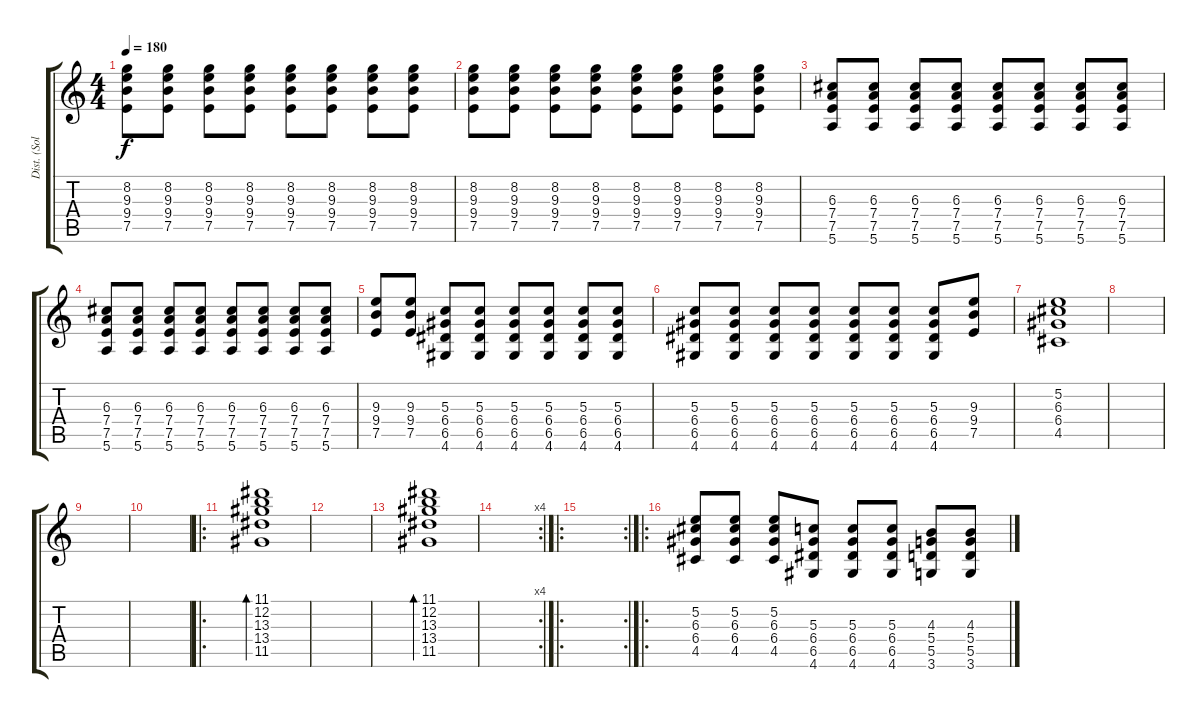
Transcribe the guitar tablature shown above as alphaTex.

\track ("Dist. (Solo)" "Dist. (Sol") {instrument distortionguitar}
\staff {score tabs}
\tuning (E4 B3 G3 D3 A2 E2) {hide}
\ts (4 4)
\tempo 180
\clef g2
\ks c
(8.2 9.3 9.4 7.5).8{dy f} (8.2 9.3 9.4 7.5).8 (8.2 9.3 9.4 7.5).8 (8.2 9.3 9.4 7.5).8 (8.2 9.3 9.4 7.5).8 (8.2 9.3 9.4 7.5).8 (8.2 9.3 9.4 7.5).8 (8.2 9.3 9.4 7.5).8 |
(8.2 9.3 9.4 7.5).8 (8.2 9.3 9.4 7.5).8 (8.2 9.3 9.4 7.5).8 (8.2 9.3 9.4 7.5).8 (8.2 9.3 9.4 7.5).8 (8.2 9.3 9.4 7.5).8 (8.2 9.3 9.4 7.5).8 (8.2 9.3 9.4 7.5).8 |
(6.3 7.4 7.5 5.6).8 (6.3 7.4 7.5 5.6).8 (6.3 7.4 7.5 5.6).8 (6.3 7.4 7.5 5.6).8 (6.3 7.4 7.5 5.6).8 (6.3 7.4 7.5 5.6).8 (6.3 7.4 7.5 5.6).8 (6.3 7.4 7.5 5.6).8 |
(6.3 7.4 7.5 5.6).8 (6.3 7.4 7.5 5.6).8 (6.3 7.4 7.5 5.6).8 (6.3 7.4 7.5 5.6).8 (6.3 7.4 7.5 5.6).8 (6.3 7.4 7.5 5.6).8 (6.3 7.4 7.5 5.6).8 (6.3 7.4 7.5 5.6).8 |
(9.3 9.4 7.5).8 (9.3 9.4 7.5).8 (5.3 6.4 6.5 4.6).8 (5.3 6.4 6.5 4.6).8 (5.3 6.4 6.5 4.6).8 (5.3 6.4 6.5 4.6).8 (5.3 6.4 6.5 4.6).8 (5.3 6.4 6.5 4.6).8 |
(5.3 6.4 6.5 4.6).8 (5.3 6.4 6.5 4.6).8 (5.3 6.4 6.5 4.6).8 (5.3 6.4 6.5 4.6).8 (5.3 6.4 6.5 4.6).8 (5.3 6.4 6.5 4.6).8 (5.3 6.4 6.5 4.6).8 (9.3 9.4 7.5).8 |
(5.2 6.3 6.4 4.5).1 |
|
|
|
\ro
(11.1 12.2 13.3 13.4 11.5).1{bd 240 instrument electricguitarjazz} |
|
(11.1 12.2 13.3 13.4 11.5).1{bd 240} |
\rc 4
|
\ro
\rc 2
|
\ro
(5.2 6.3 6.4 4.5).8{instrument overdrivenguitar} (5.2 6.3 6.4 4.5).8 (5.2 6.3 6.4 4.5).8 (5.3 6.4 6.5 4.6).8 (5.3 6.4 6.5 4.6).8 (5.3 6.4 6.5 4.6).8 (4.3 5.4 5.5 3.6).8 (4.3 5.4 5.5 3.6).8
